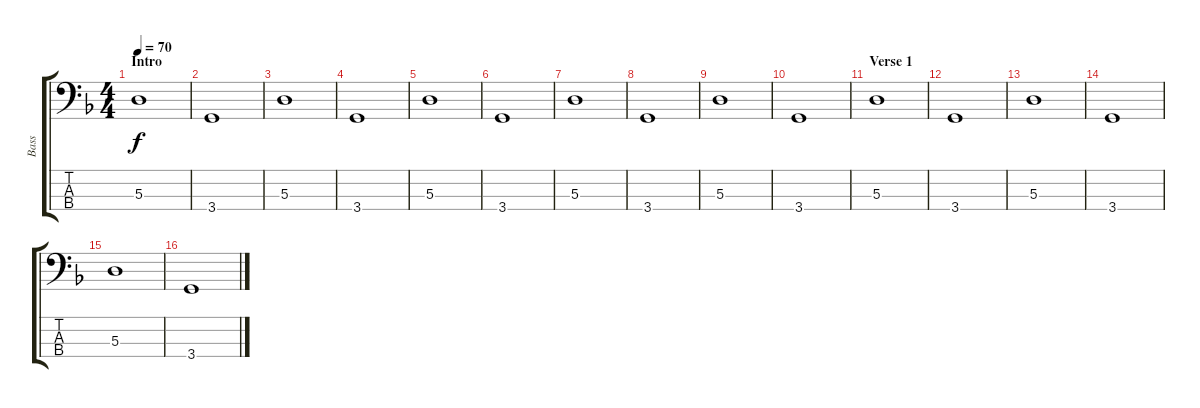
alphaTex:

\track ("Bass" "Bass") {instrument electricbasspick}
\staff {score tabs}
\tuning (G2 D2 A1 E1) {hide}
\ts (4 4)
\section ("" "Intro")
\tempo 70
\clef f4
\ks f
5.3.1{dy f instrument electricbasspick} |
3.4.1 |
5.3.1 |
3.4.1 |
5.3.1 |
3.4.1 |
5.3.1 |
3.4.1 |
5.3.1 |
3.4.1 |
\section ("" "Verse 1")
5.3.1 |
3.4.1 |
5.3.1 |
3.4.1 |
5.3.1 |
3.4.1
